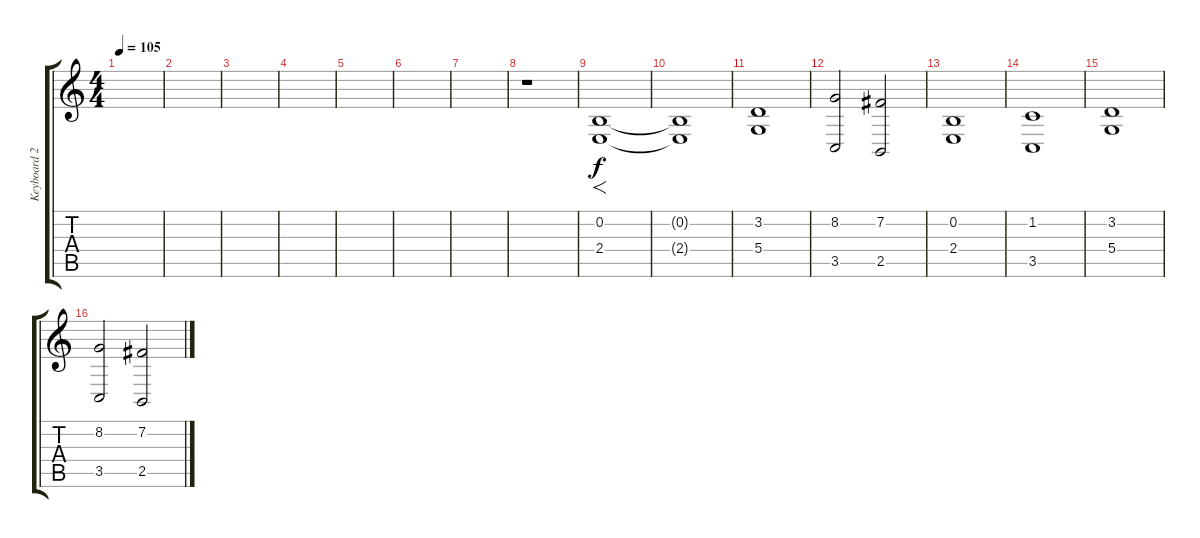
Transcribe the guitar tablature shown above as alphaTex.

\track ("Keyboard 2" "Keyboard 2") {instrument stringensemble1}
\staff {score tabs}
\tuning (E4 B3 G3 D3 A2 E2) {hide}
\ts (4 4)
\tempo 105
\clef g2
\ks c
|
|
|
|
|
|
|
r.1 |
(0.2 2.4).1{f} |
(0.2{t} 2.4{t}).1 |
(3.2 5.4).1 |
(8.2 3.5).2 (7.2 2.5).2 |
(0.2 2.4).1 |
(1.2 3.5).1 |
(3.2 5.4).1 |
(8.2 3.5).2 (7.2 2.5).2
